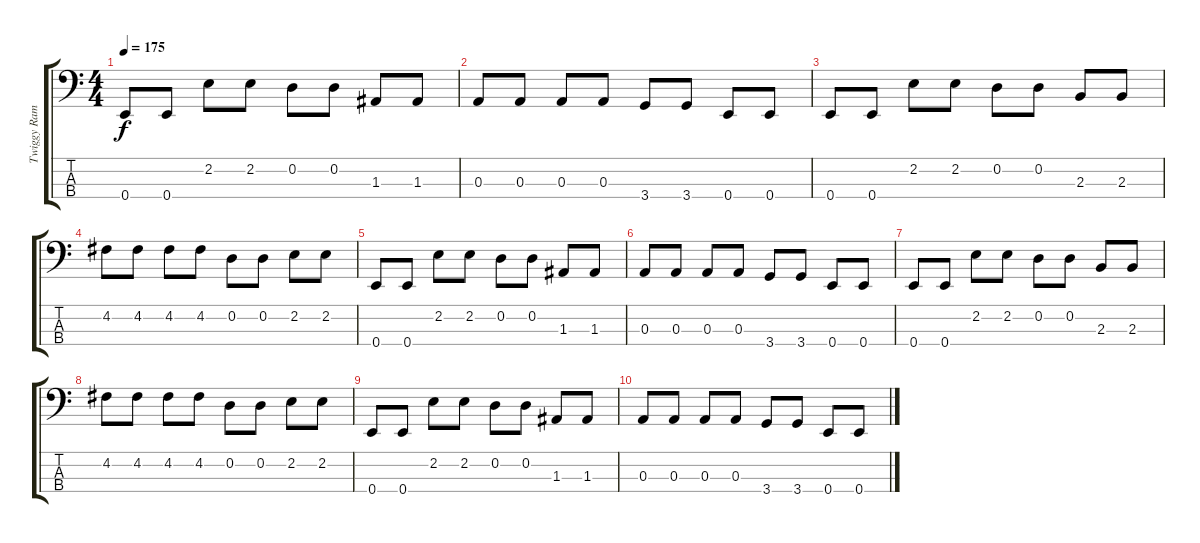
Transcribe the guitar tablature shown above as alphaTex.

\track ("Twiggy Ramirez" "Twiggy Ram") {instrument synthbass1}
\staff {score tabs}
\tuning (G2 D2 A1 E1) {hide}
\ts (4 4)
\tempo 175
\clef f4
\ks c
0.4.8{dy f} 0.4.8 2.2.8 2.2.8 0.2.8 0.2.8 1.3.8 1.3.8 |
0.3.8 0.3.8 0.3.8 0.3.8 3.4.8 3.4.8 0.4.8 0.4.8 |
0.4.8 0.4.8 2.2.8 2.2.8 0.2.8 0.2.8 2.3.8 2.3.8 |
4.2.8 4.2.8 4.2.8 4.2.8 0.2.8 0.2.8 2.2.8 2.2.8 |
0.4.8 0.4.8 2.2.8 2.2.8 0.2.8 0.2.8 1.3.8 1.3.8 |
0.3.8 0.3.8 0.3.8 0.3.8 3.4.8 3.4.8 0.4.8 0.4.8 |
0.4.8 0.4.8 2.2.8 2.2.8 0.2.8 0.2.8 2.3.8 2.3.8 |
4.2.8 4.2.8 4.2.8 4.2.8 0.2.8 0.2.8 2.2.8 2.2.8 |
0.4.8 0.4.8 2.2.8 2.2.8 0.2.8 0.2.8 1.3.8 1.3.8 |
0.3.8 0.3.8 0.3.8 0.3.8 3.4.8 3.4.8 0.4.8 0.4.8
